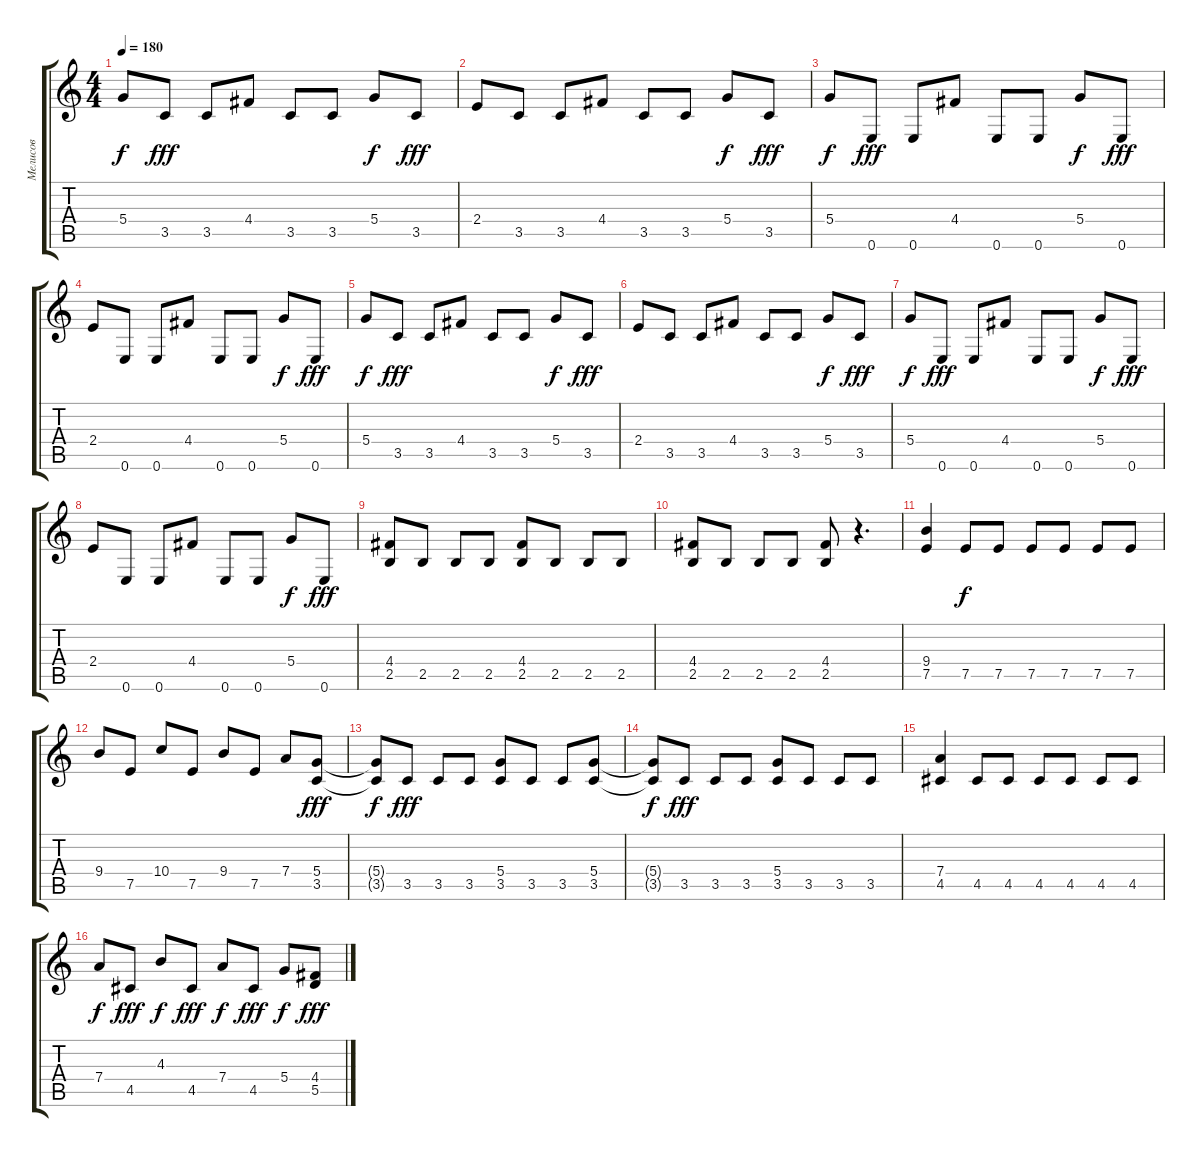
\track ("Мелисов" "Мелисов") {instrument distortionguitar}
\staff {score tabs}
\tuning (E4 B3 G3 D3 A2 E2) {hide}
\ts (4 4)
\tempo 180
\clef g2
\ks c
5.4.8{dy f} 3.5.8{dy fff} 3.5.8 4.4.8 3.5.8 3.5.8 5.4.8{dy f} 3.5.8{dy fff} |
2.4.8 3.5.8 3.5.8 4.4.8 3.5.8 3.5.8 5.4.8{dy f} 3.5.8{dy fff} |
5.4.8{dy f} 0.6.8{dy fff} 0.6.8 4.4.8 0.6.8 0.6.8 5.4.8{dy f} 0.6.8{dy fff} |
2.4.8 0.6.8 0.6.8 4.4.8 0.6.8 0.6.8 5.4.8{dy f} 0.6.8{dy fff} |
5.4.8{dy f} 3.5.8{dy fff} 3.5.8 4.4.8 3.5.8 3.5.8 5.4.8{dy f} 3.5.8{dy fff} |
2.4.8 3.5.8 3.5.8 4.4.8 3.5.8 3.5.8 5.4.8{dy f} 3.5.8{dy fff} |
5.4.8{dy f} 0.6.8{dy fff} 0.6.8 4.4.8 0.6.8 0.6.8 5.4.8{dy f} 0.6.8{dy fff} |
2.4.8 0.6.8 0.6.8 4.4.8 0.6.8 0.6.8 5.4.8{dy f} 0.6.8{dy fff} |
(4.4 2.5).8 2.5.8 2.5.8 2.5.8 (4.4 2.5).8 2.5.8 2.5.8 2.5.8 |
(4.4 2.5).8 2.5.8 2.5.8 2.5.8 (4.4 2.5).8 r.4{d} |
(9.4 7.5).4{instrument distortionguitar} 7.5.8{dy f} 7.5.8 7.5.8 7.5.8 7.5.8 7.5.8 |
9.4.8 7.5.8 10.4.8 7.5.8 9.4.8 7.5.8 7.4.8 (5.4 3.5).8{dy fff} |
(5.4{t} 3.5{t}).8{dy f} 3.5.8{dy fff} 3.5.8 3.5.8 (5.4 3.5).8 3.5.8 3.5.8 (5.4 3.5).8 |
(5.4{t} 3.5{t}).8{dy f} 3.5.8{dy fff} 3.5.8 3.5.8 (5.4 3.5).8 3.5.8 3.5.8 3.5.8 |
(7.4 4.5).4 4.5.8 4.5.8 4.5.8 4.5.8 4.5.8 4.5.8 |
7.4.8{dy f} 4.5.8{dy fff} 4.3.8{dy f} 4.5.8{dy fff} 7.4.8{dy f} 4.5.8{dy fff} 5.4.8{dy f} (4.4 5.5).8{dy fff}
